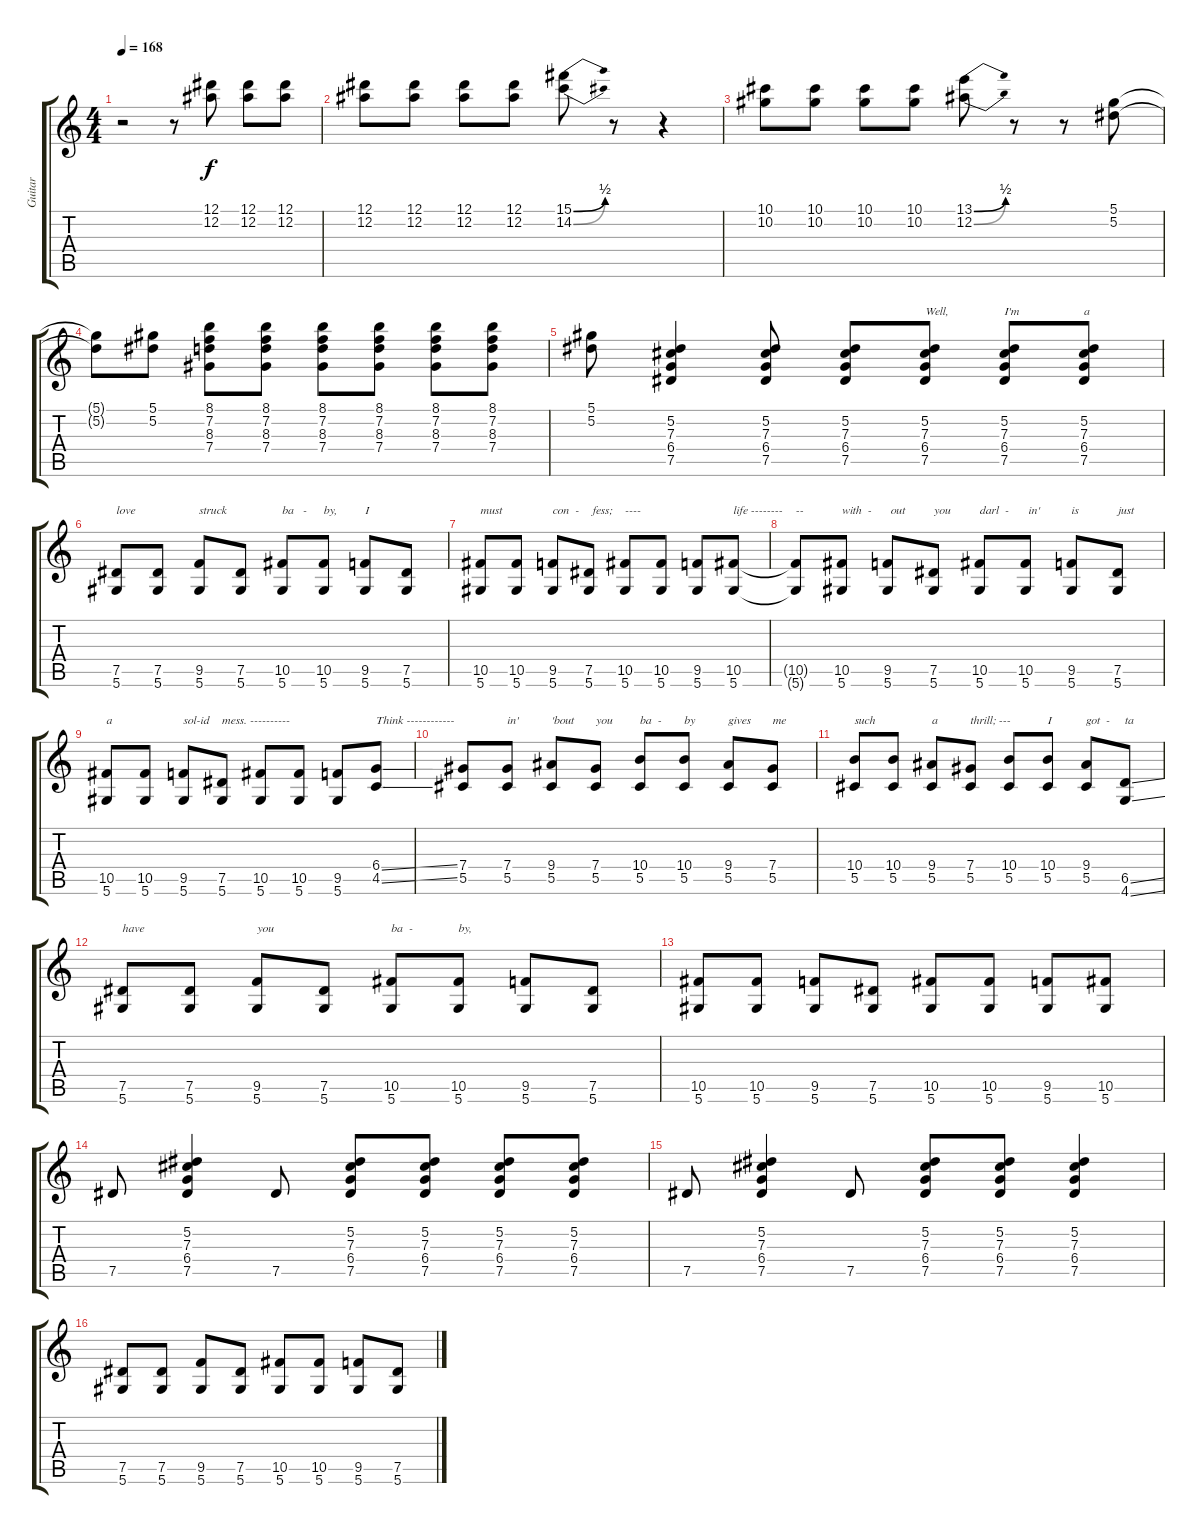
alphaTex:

\track ("Guitar" "Guitar") {instrument overdrivenguitar}
\staff {score tabs}
\tuning (Eb4 Bb3 Gb3 Db3 Ab2 Eb2) {hide}
\ts (4 4)
\tempo 168
\clef g2
\ks c
r.2{dy f instrument overdrivenguitar} r.8 (12.1 12.2).8 (12.1 12.2).8 (12.1 12.2).8 |
(12.1 12.2).8 (12.1 12.2).8 (12.1 12.2).8 (12.1 12.2).8 (15.1{be (bend 0 0 60 2)} 14.2{be (bend 0 0 60 2)}).8 r.8 r.4 |
(10.1 10.2).8 (10.1 10.2).8 (10.1 10.2).8 (10.1 10.2).8 (13.1{be (bend 0 0 60 2)} 12.2{be (bend 0 0 60 2)}).8 r.8 r.8 (5.1 5.2).8 |
(5.1{t} 5.2{t}).8 (5.1 5.2).8 (8.1 7.2 8.3 7.4).8 (8.1 7.2 8.3 7.4).8 (8.1 7.2 8.3 7.4).8 (8.1 7.2 8.3 7.4).8 (8.1 7.2 8.3 7.4).8 (8.1 7.2 8.3 7.4).8 |
(5.1 5.2).8 (5.2 7.3 6.4 7.5).4 (5.2 7.3 6.4 7.5).8 (5.2 7.3 6.4 7.5).8 (5.2 7.3 6.4 7.5).8{txt "Well,"} (5.2 7.3 6.4 7.5).8{txt "I'm"} (5.2 7.3 6.4 7.5).8{txt "a"} |
(7.5 5.6).8{txt "love"} (7.5 5.6).8 (9.5 5.6).8{txt "struck"} (7.5 5.6).8 (10.5 5.6).8{txt "ba   -"} (10.5 5.6).8{txt "by,"} (9.5 5.6).8{txt "I"} (7.5 5.6).8 |
(10.5 5.6).8{txt "must"} (10.5 5.6).8 (9.5 5.6).8{txt "con  -"} (7.5 5.6).8{txt " fess;"} (10.5 5.6).8{txt "----"} (10.5 5.6).8 (9.5 5.6).8 (10.5 5.6).8{txt "life --------"} |
(10.5{t} 5.6{t}).8{txt "--"} (10.5 5.6).8{txt "with  -"} (9.5 5.6).8{txt " out"} (7.5 5.6).8{txt "you"} (10.5 5.6).8{txt "darl  -"} (10.5 5.6).8{txt " in'"} (9.5 5.6).8{txt "is"} (7.5 5.6).8{txt "just"} |
(10.5 5.6).8{txt "a"} (10.5 5.6).8 (9.5 5.6).8{txt "sol-id"} (7.5 5.6).8{txt "mess. ----------"} (10.5 5.6).8 (10.5 5.6).8 (9.5 5.6).8 (6.4{ss} 4.5{ss}).8{txt "Think ------------"} |
(7.4 5.5).8 (7.4 5.5).8{txt "in'"} (9.4 5.5).8{txt "'bout"} (7.4 5.5).8{txt "you"} (10.4 5.5).8{txt "ba  -"} (10.4 5.5).8{txt "by"} (9.4 5.5).8{txt "gives"} (7.4 5.5).8{txt "me"} |
(10.4 5.5).8{txt "such"} (10.4 5.5).8 (9.4 5.5).8{txt "a"} (7.4 5.5).8{txt "thrill; ---"} (10.4 5.5).8 (10.4 5.5).8{txt "I"} (9.4 5.5).8{txt "got  -"} (6.5{ss} 4.6{ss}).8{txt "ta"} |
(7.5 5.6).8{txt "have"} (7.5 5.6).8 (9.5 5.6).8{txt "you"} (7.5 5.6).8 (10.5 5.6).8{txt "ba  -"} (10.5 5.6).8{txt "by,"} (9.5 5.6).8 (7.5 5.6).8 |
(10.5 5.6).8 (10.5 5.6).8 (9.5 5.6).8 (7.5 5.6).8 (10.5 5.6).8 (10.5 5.6).8 (9.5 5.6).8 (10.5 5.6).8 |
7.5.8 (5.2 7.3 6.4 7.5).4 7.5.8 (5.2 7.3 6.4 7.5).8 (5.2 7.3 6.4 7.5).8 (5.2 7.3 6.4 7.5).8 (5.2 7.3 6.4 7.5).8 |
7.5.8 (5.2 7.3 6.4 7.5).4 7.5.8 (5.2 7.3 6.4 7.5).8 (5.2 7.3 6.4 7.5).8 (5.2 7.3 6.4 7.5).4 |
(7.5 5.6).8 (7.5 5.6).8 (9.5 5.6).8 (7.5 5.6).8 (10.5 5.6).8 (10.5 5.6).8 (9.5 5.6).8 (7.5 5.6).8
